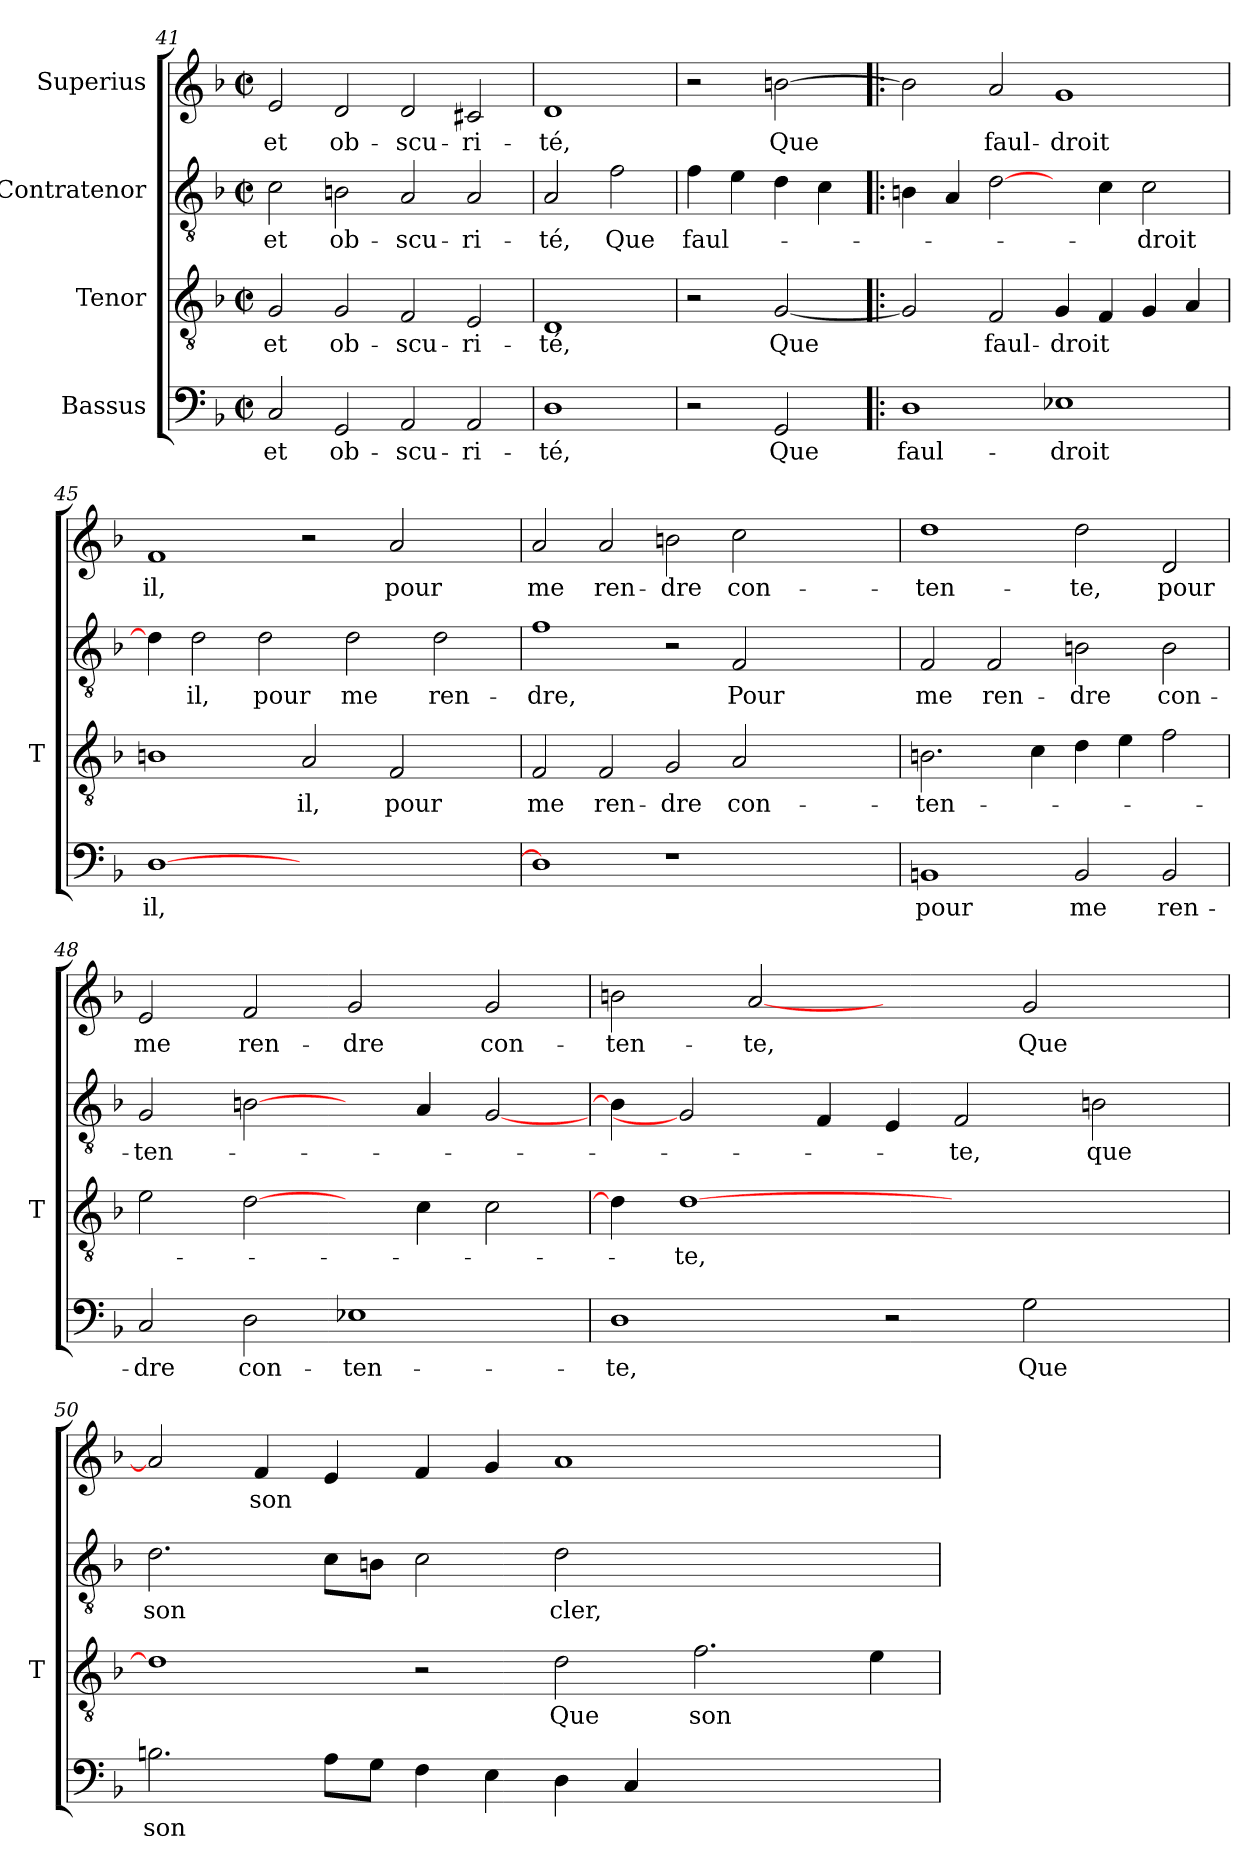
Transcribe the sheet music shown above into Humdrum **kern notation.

**kern	**text	**kern	**text	**kern	**text	**kern	**text
*part4	*part4	*part3	*part3	*part2	*part2	*part1	*part1
*staff4	*staff4	*staff3	*staff3	*staff2	*staff2	*staff1	*staff1
*I"Bassus	*	*I"Tenor	*	*I"Contratenor	*	*I"Superius	*
*	*	*I'T	*	*	*	*	*
*clefF4	*	*clefGv2	*	*clefGv2	*	*clefG2	*
*k[b-]	*	*k[b-]	*	*k[b-]	*	*k[b-]	*
*F:	*	*F:	*	*F:	*	*F:	*
*M2/2	*	*M2/2	*	*M2/2	*	*M2/2	*
*met(c|)	*	*met(c|)	*	*met(c|)	*	*met(c|)	*
=41	=41	=41	=41	=41	=41	=41	=41
2C	-et	2G	-et	2c	-et	2e	-et
2GG	ob-	2G	ob-	2Bn	ob-	2d	ob-
2AA	scu-	2F	scu-	2A	scu-	2d	scu-
2AA	ri-	2E	ri-	2A	ri-	2c#X	ri-
=42	=42	=42	=42	=42	=42	=42	=42
1D	-té,	1D	-té,	2A	-té,	1d	-té,
.	.	.	.	2f	-Que	.	.
=43	=43	=43	=43	=43	=43	=43	=43
2r	.	2r	.	4f	faul-	2r	.
.	.	.	.	4e	.	.	.
2GG	-Que	[2G	-Que	4d	.	[2b	-Que
.	.	.	.	4c	.	.	.
=44!|:	=44!|:	=44!|:	=44!|:	=44!|:	=44!|:	=44!|:	=44!|:
1D	faul-	2G]	.	4Bn	.	2b]	.
.	.	.	.	4A	.	.	.
.	.	2F	faul-	[2d	.	2a	faul-
1E-X	-droit	4G	-droit	4ryy	.	1g	-droit
.	.	4F	.	4c	.	.	.
.	.	4G	.	2c	-droit	.	.
.	.	4A	.	.	.	.	.
!!LO:PB:g=z
=45	=45	=45	=45	=45	=45	=45	=45
[1D	-il,	1Bn	.	4d]	.	1f	-il,
.	.	.	.	2d	-il,	.	.
.	.	.	.	2d	-pour	.	.
1ryy	.	2A	-il,	.	.	2r	.
.	.	.	.	2d	-me	.	.
.	.	2F	-pour	.	.	2a	-pour
.	.	.	.	2d	ren-	.	.
4ryy	.	4ryy	.	.	.	4ryy	.
=46	=46	=46	=46	=46	=46	=46	=46
1D]	.	2F	-me	1f	-dre,	2a	-me
.	.	2F	ren-	.	.	2a	ren-
1r	.	2G	-dre	2r	.	2b	-dre
.	.	2A	con-	2F	-Pour	2cc	con-
1ryy	.	1ryy	.	1ryy	.	1ryy	.
=47	=47	=47	=47	=47	=47	=47	=47
1BB	-pour	2.Bn	ten-	2F	-me	1dd	ten-
.	.	.	.	2F	ren-	.	.
.	.	4c	.	.	.	.	.
2BB	-me	4d	.	2Bn	-dre	2dd	-te,
.	.	4e	.	.	.	.	.
2BB	ren-	2f	.	2B	con-	2d	-pour
=48	=48	=48	=48	=48	=48	=48	=48
2C	-dre	2e	.	2G	ten-	2e	-me
2D	con-	[2d	.	[2Bn	.	2f	ren-
1E-X	ten-	4ryy	.	4ryy	.	2g	-dre
.	.	4c	.	4A	.	.	.
.	.	2c	.	[2G	.	2g	con-
=49	=49	=49	=49	=49	=49	=49	=49
1D	-te,	4d]	.	4B]	.	2b	ten-
.	.	[1d	-te,	2G]	.	.	.
.	.	.	.	.	.	[2a	-te,
.	.	.	.	4F	.	.	.
2r	.	.	.	4E	.	2ryy	.
.	.	1ryy	.	2F	-te,	.	.
2G	-Que	.	.	.	.	2g	-Que
.	.	.	.	2Bn	-que	.	.
4ryy	.	.	.	.	.	4ryy	.
=50	=50	=50	=50	=50	=50	=50	=50
2.B	-son	1d]	.	2.d	-son	2a]	.
.	.	.	.	.	.	4f	-son
8AL	.	.	.	8cL	.	4e	.
8GJ	.	.	.	8BnJ	.	.	.
4F	.	2r	.	2c	.	4f	.
4E	.	.	.	.	.	4g	.
4D	.	2d	-Que	2d	-cler,	1a	.
4C	.	.	.	.	.	.	.
1ryy	.	2.f	-son	1ryy	.	.	.
.	.	.	.	.	.	2ryy	.
.	.	4e	.	.	.	.	.
=	=	=	=	=	=	=	=
*-	*-	*-	*-	*-	*-	*-	*-
